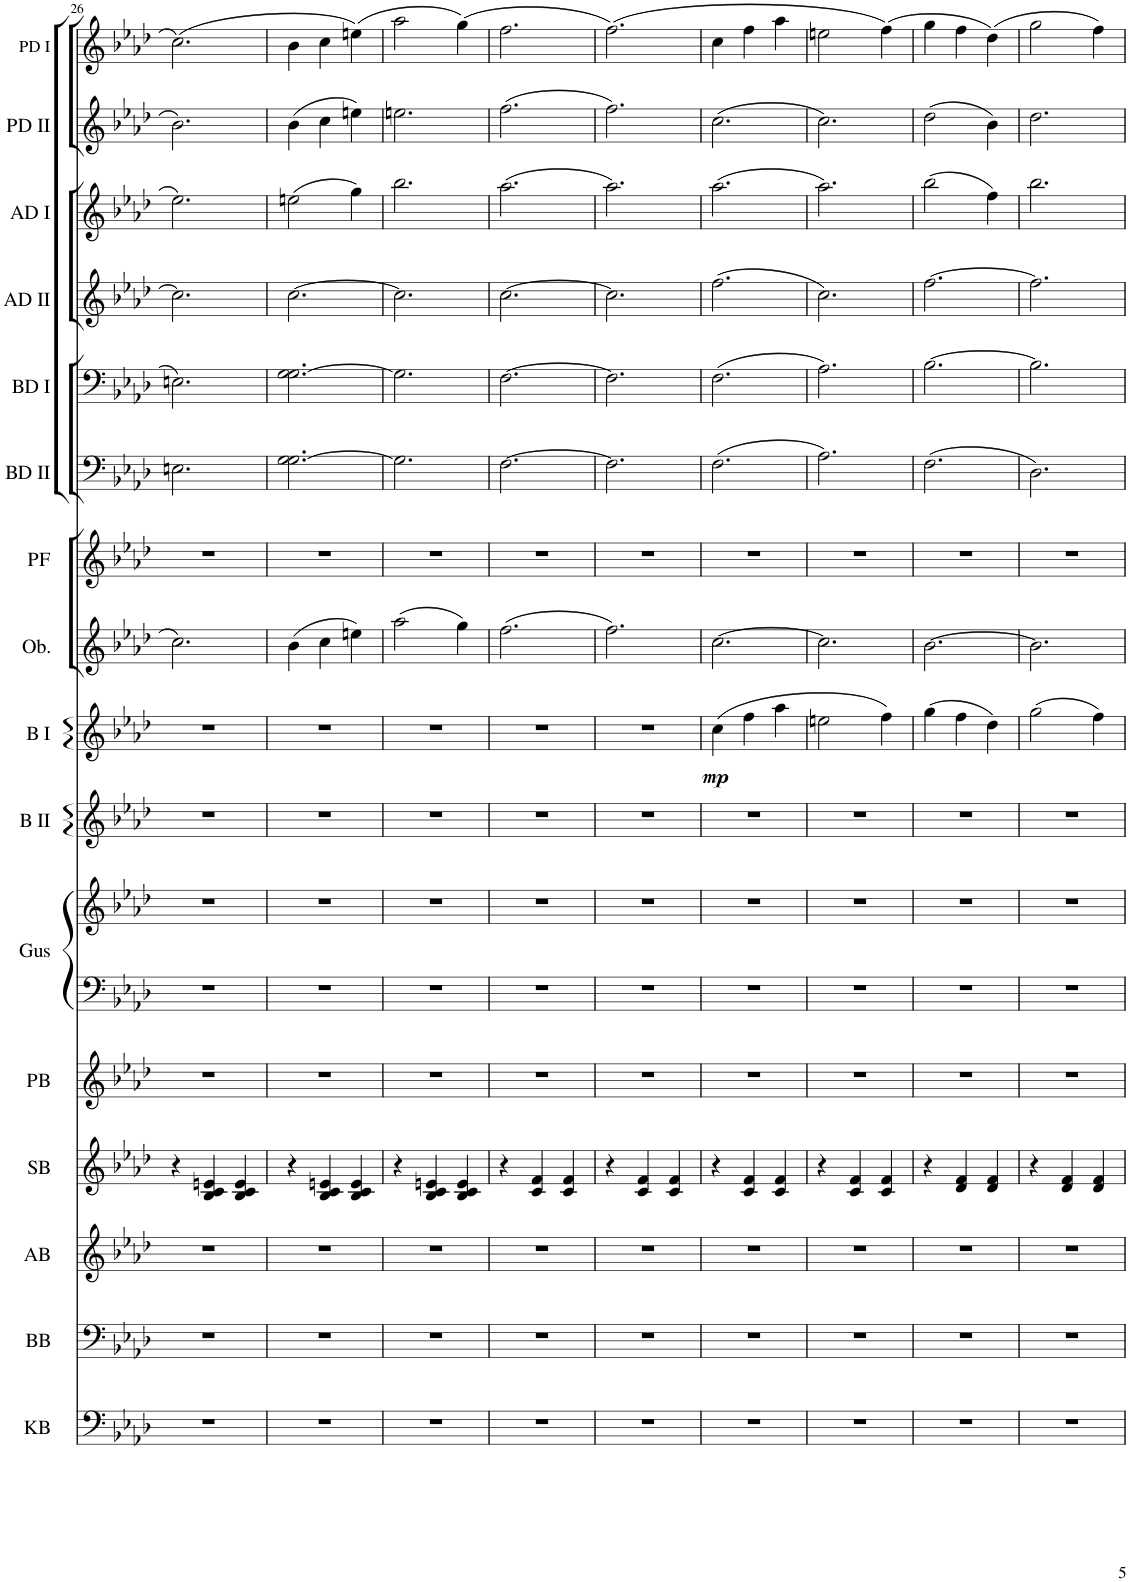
**kern	**kern	**kern	**kern	**kern	**kern	**kern	**kern	**kern	**dynam	**kern	**kern	**kern	**kern	**kern	**kern	**kern	**kern
*part16	*part15	*part14	*part13	*part12	*part11	*part11	*part10	*part9	*part9	*part8	*part7	*part6	*part5	*part4	*part3	*part2	*part1
*staff17	*staff16	*staff15	*staff14	*staff13	*staff12	*staff11	*staff10	*staff9	*staff9	*staff8	*staff7	*staff6	*staff5	*staff4	*staff3	*staff2	*staff1
*I"Kontrabas	*I"Basbalalajka	*I"Altbalalajka	*I"Sekundbalalajka	*I"Primbalalajka	*I"Gusli (klaviatur)	*	*I"Bajan II	*I"Bajan I	*	*I"Oboe	*I"Piccoloflöjt	*I"Basdomra II	*I"Basdomra I	*I"Altdomra II	*I"Altdomra I	*I"Primdomra II	*I"Primdomra I
*I'KB	*I'BB	*I'AB	*I'SB	*I'PB	*I'Gus	*	*I'B II	*I'B I	*	*I'Ob.	*I'PF	*I'BD II	*I'BD I	*I'AD II	*I'AD I	*I'PD II	*I'PD I
!!LO:PB:g=z
*clefF4	*clefF4	*clefG2	*clefG2	*clefG2	*clefF4	*clefG2	*clefG2	*clefG2	*	*clefG2	*clefG2	*clefF4	*clefF4	*clefG2	*clefG2	*clefG2	*clefG2
*	*	*	*	*	*	*	*	*	*	*	*Trd-7c-12	*	*	*	*	*	*
*k[b-e-a-d-]	*k[b-e-a-d-]	*k[b-e-a-d-]	*k[b-e-a-d-]	*k[b-e-a-d-]	*k[b-e-a-d-]	*k[b-e-a-d-]	*k[b-e-a-d-]	*k[b-e-a-d-]	*	*k[b-e-a-d-]	*k[b-e-a-d-]	*k[b-e-a-d-]	*k[b-e-a-d-]	*k[b-e-a-d-]	*k[b-e-a-d-]	*k[b-e-a-d-]	*k[b-e-a-d-]
*M3/4	*M3/4	*M3/4	*M3/4	*M3/4	*M3/4	*M3/4	*M3/4	*M3/4	*	*M3/4	*M3/4	*M3/4	*M3/4	*M3/4	*M3/4	*M3/4	*M3/4
=26	=26	=26	=26	=26	=26	=26	=26	=26	=26	=26	=26	=26	=26	=26	=26	=26	=26
2.r	2.r	2.r	4r	2.r	2.r	2.r	2.r	2.r	.	2.cc\	2.r	2.En\	2.En\	2.cc\]	2.ee-\	2.b-\	(2.cc\
.	.	.	4B-/ 4c/ 4en/	.	.	.	.	.	.	.	.	.	.	.	.	.	.
.	.	.	4B-/ 4c/ 4e/	.	.	.	.	.	.	.	.	.	.	.	.	.	.
=27	=27	=27	=27	=27	=27	=27	=27	=27	=27	=27	=27	=27	=27	=27	=27	=27	=27
2.r	2.r	2.r	4r	2.r	2.r	2.r	2.r	2.r	.	(4b-\	2.r	[2.G\ 2.G\	[2.G\ 2.G\	[2.cc\	(2een\	(4b-\	4b-\
.	.	.	4B-/ 4c/ 4en/	.	.	.	.	.	.	4cc\	.	.	.	.	.	4cc\	4cc\
.	.	.	4B-/ 4c/ 4e/	.	.	.	.	.	.	4een\)	.	.	.	.	4gg\)	4een\)	(4een\)
=28	=28	=28	=28	=28	=28	=28	=28	=28	=28	=28	=28	=28	=28	=28	=28	=28	=28
2.r	2.r	2.r	4r	2.r	2.r	2.r	2.r	2.r	.	(2aa-\	2.r	2.G\]	2.G\]	2.cc\]	2.bb-\	2.een\	2aa-\
.	.	.	4B-/ 4c/ 4en/	.	.	.	.	.	.	.	.	.	.	.	.	.	.
.	.	.	4B-/ 4c/ 4e/	.	.	.	.	.	.	4gg\)	.	.	.	.	.	.	(4gg\)
=29	=29	=29	=29	=29	=29	=29	=29	=29	=29	=29	=29	=29	=29	=29	=29	=29	=29
2.r	2.r	2.r	4r	2.r	2.r	2.r	2.r	2.r	.	(2.ff\	2.r	[2.F\	[2.F\	[2.cc\	(2.aa-\	(2.ff\	2.ff\
.	.	.	4c/ 4f/	.	.	.	.	.	.	.	.	.	.	.	.	.	.
.	.	.	4c/ 4f/	.	.	.	.	.	.	.	.	.	.	.	.	.	.
=30	=30	=30	=30	=30	=30	=30	=30	=30	=30	=30	=30	=30	=30	=30	=30	=30	=30
2.r	2.r	2.r	4r	2.r	2.r	2.r	2.r	2.r	.	2.ff\)	2.r	2.F\]	2.F\]	2.cc\]	2.aa-\)	2.ff\)	(2.ff\)
.	.	.	4c/ 4f/	.	.	.	.	.	.	.	.	.	.	.	.	.	.
.	.	.	4c/ 4f/	.	.	.	.	.	.	.	.	.	.	.	.	.	.
=31	=31	=31	=31	=31	=31	=31	=31	=31	=31	=31	=31	=31	=31	=31	=31	=31	=31
!	!	!	!	!	!	!	!	!	!LO:DY:b	!	!	!	!	!	!	!	!
2.r	2.r	2.r	4r	2.r	2.r	2.r	2.r	(4cc\	mp	[2.cc\	2.r	(2.F\	(2.F\	(2.ff\	(2.aa-\	(2.cc\	4cc\
.	.	.	4c/ 4f/	.	.	.	.	4ff\	.	.	.	.	.	.	.	.	4ff\
.	.	.	4c/ 4f/	.	.	.	.	4aa-\	.	.	.	.	.	.	.	.	4aa-\
=32	=32	=32	=32	=32	=32	=32	=32	=32	=32	=32	=32	=32	=32	=32	=32	=32	=32
2.r	2.r	2.r	4r	2.r	2.r	2.r	2.r	2een\	.	2.cc\]	2.r	2.A-\)	2.A-\)	2.cc\)	2.aa-\)	2.cc\)	2een\
.	.	.	4c/ 4f/	.	.	.	.	.	.	.	.	.	.	.	.	.	.
.	.	.	4c/ 4f/	.	.	.	.	4ff\)	.	.	.	.	.	.	.	.	(4ff\)
=33	=33	=33	=33	=33	=33	=33	=33	=33	=33	=33	=33	=33	=33	=33	=33	=33	=33
2.r	2.r	2.r	4r	2.r	2.r	2.r	2.r	(4gg\	.	[2.b-\	2.r	(2.F\	[2.B-\	[2.ff\	(2bb-\	(2dd-\	4gg\
.	.	.	4d-/ 4f/	.	.	.	.	4ff\	.	.	.	.	.	.	.	.	4ff\
.	.	.	4d-/ 4f/	.	.	.	.	4dd-\)	.	.	.	.	.	.	4ff\)	4b-\)	(4dd-\)
=34	=34	=34	=34	=34	=34	=34	=34	=34	=34	=34	=34	=34	=34	=34	=34	=34	=34
2.r	2.r	2.r	4r	2.r	2.r	2.r	2.r	(2gg\	.	2.b-\]	2.r	2.D-\)	2.B-\]	2.ff\]	2.bb-\	2.dd-\	2gg\
.	.	.	4d-/ 4f/	.	.	.	.	.	.	.	.	.	.	.	.	.	.
.	.	.	4d-/ 4f/	.	.	.	.	4ff\)	.	.	.	.	.	.	.	.	4ff\)
=	=	=	=	=	=	=	=	=	=	=	=	=	=	=	=	=	=
*-	*-	*-	*-	*-	*-	*-	*-	*-	*-	*-	*-	*-	*-	*-	*-	*-	*-
